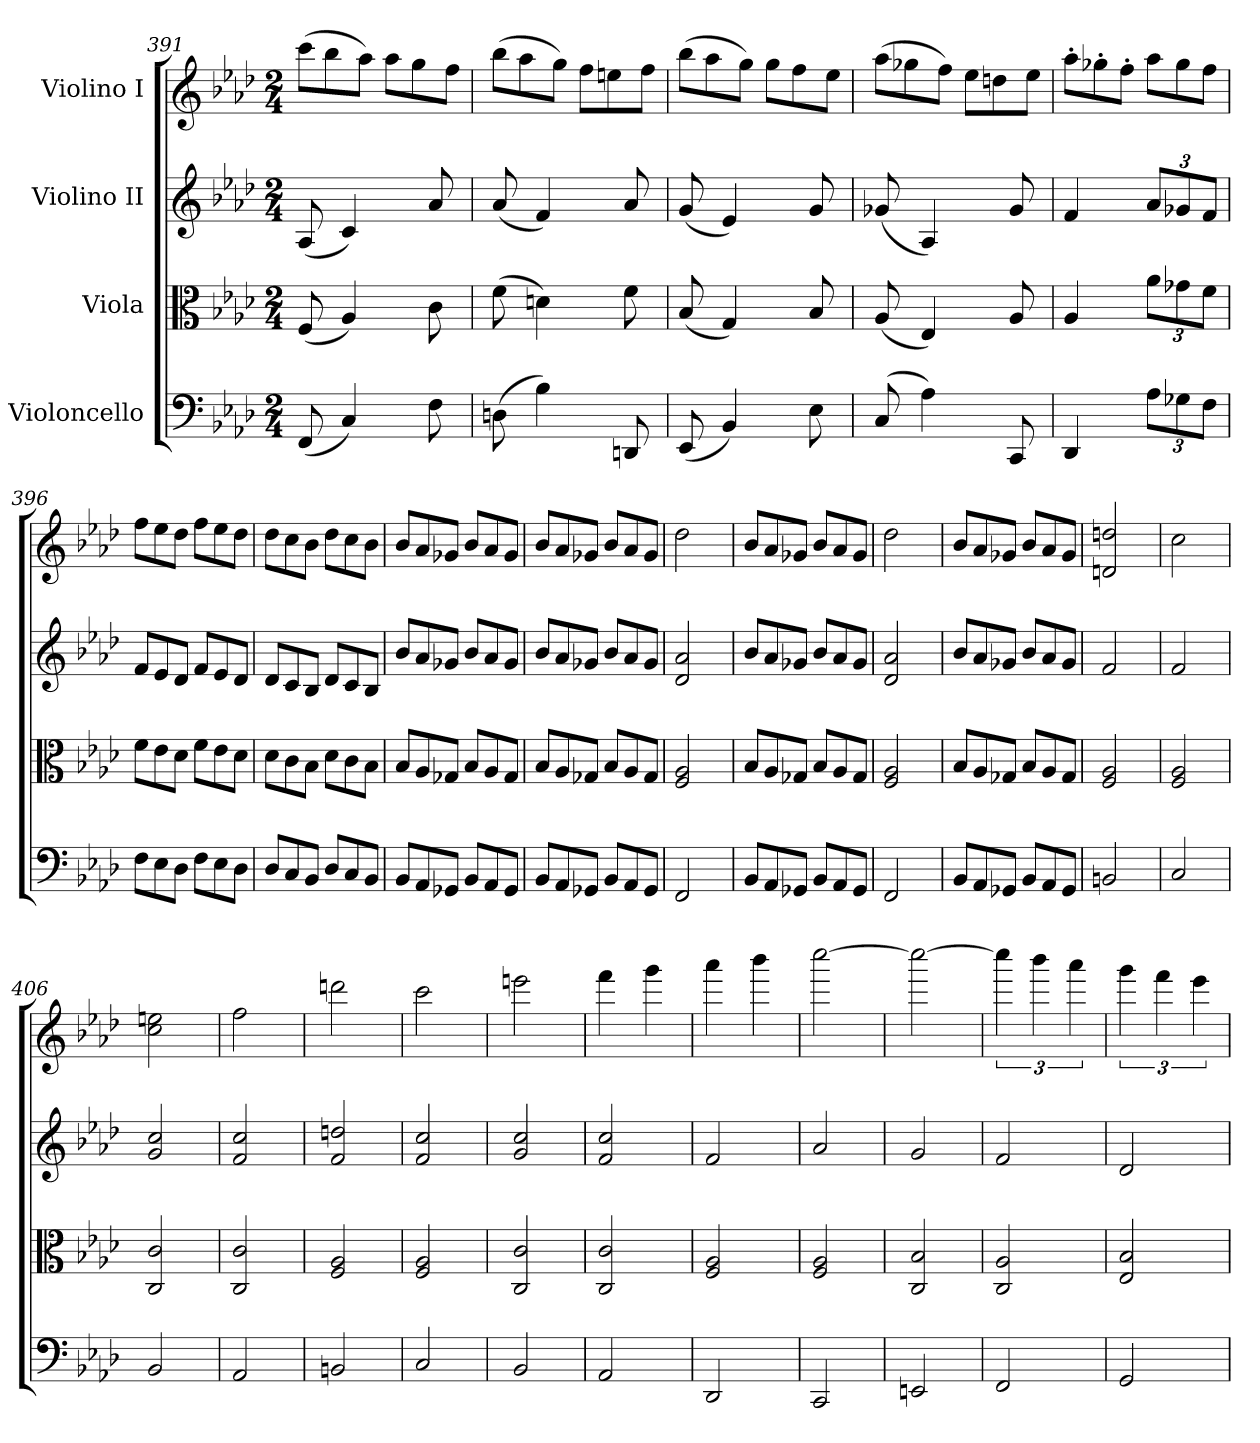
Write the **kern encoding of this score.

**kern	**kern	**kern	**kern
*part4	*part3	*part2	*part1
*staff4	*staff3	*staff2	*staff1
*I"Violoncello	*I"Viola	*I"Violino II	*I"Violino I
*clefF4	*clefC3	*clefG2	*clefG2
*k[b-e-a-d-]	*k[b-e-a-d-]	*k[b-e-a-d-]	*k[b-e-a-d-]
*M2/4	*M2/4	*M2/4	*M2/4
*	*	*	*Xtuplet
=391	=391	=391	=391
(8FF/	(8F/	(8A-/	(12ccc\L
.	.	.	12bb-\
4C/)	4A-/)	4c/)	.
.	.	.	12aa-\J)
.	.	.	12aa-\L
.	.	.	12gg\
8F\	8c\	8a-/	.
.	.	.	12ff\J
=392	=392	=392	=392
(8Dn\	(8f\	(8a-/	(12bb-\L
.	.	.	12aa-\
4B-\)	4dn\)	4f/)	.
.	.	.	12gg\J)
.	.	.	12ff\L
.	.	.	12een\
8DDn/	8f\	8a-/	.
.	.	.	12ff\J
=393	=393	=393	=393
(8EE-/	(8B-/	(8g/	(12bb-\L
.	.	.	12aa-\
4BB-/)	4G/)	4e-/)	.
.	.	.	12gg\J)
.	.	.	12gg\L
.	.	.	12ff\
8E-\	8B-/	8g/	.
.	.	.	12ee-\J
=394	=394	=394	=394
(8C/	(8A-/	(8g-X/	(12aa-\L
.	.	.	12gg-X\
4A-\)	4E-/)	4A-/)	.
.	.	.	12ff\J)
.	.	.	12ee-\L
.	.	.	12ddn\
8CC/	8A-/	8g-/	.
.	.	.	12ee-\J
=395	=395	=395	=395
4DD-/	4A-/	4f/	12aa-'\L
.	.	.	12gg-X'\
.	.	.	12ff'\J
*Xbrackettup	*Xbrackettup	*Xbrackettup	*
12A-\L	12a-\L	12a-/L	12aa-\L
12G-X\	12g-X\	12g-X/	12gg-\
12F\J	12f\J	12f/J	12ff\J
=396	=396	=396	=396
*Xtuplet	*Xtuplet	*Xtuplet	*
12F\L	12f\L	12f/L	12ff\L
12E-\	12e-\	12e-/	12ee-\
12D-\J	12d-\J	12d-/J	12dd-\J
12F\L	12f\L	12f/L	12ff\L
12E-\	12e-\	12e-/	12ee-\
12D-\J	12d-\J	12d-/J	12dd-\J
!!LO:LB:g=z
=397	=397	=397	=397
12D-/L	12d-\L	12d-/L	12dd-\L
12C/	12c\	12c/	12cc\
12BB-/J	12B-\J	12B-/J	12b-\J
12D-/L	12d-\L	12d-/L	12dd-\L
12C/	12c\	12c/	12cc\
12BB-/J	12B-\J	12B-/J	12b-\J
=398	=398	=398	=398
12BB-/L	12B-/L	12b-/L	12b-/L
12AA-/	12A-/	12a-/	12a-/
12GG-X/J	12G-X/J	12g-X/J	12g-X/J
12BB-/L	12B-/L	12b-/L	12b-/L
12AA-/	12A-/	12a-/	12a-/
12GG-/J	12G-/J	12g-/J	12g-/J
=399	=399	=399	=399
12BB-/L	12B-/L	12b-/L	12b-/L
12AA-/	12A-/	12a-/	12a-/
12GG-X/J	12G-X/J	12g-X/J	12g-X/J
12BB-/L	12B-/L	12b-/L	12b-/L
12AA-/	12A-/	12a-/	12a-/
12GG-/J	12G-/J	12g-/J	12g-/J
=400	=400	=400	=400
2FF/	2F/ 2A-/	2d-/ 2a-/	2dd-\
=401	=401	=401	=401
12BB-/L	12B-/L	12b-/L	12b-/L
12AA-/	12A-/	12a-/	12a-/
12GG-X/J	12G-X/J	12g-X/J	12g-X/J
12BB-/L	12B-/L	12b-/L	12b-/L
12AA-/	12A-/	12a-/	12a-/
12GG-/J	12G-/J	12g-/J	12g-/J
=402	=402	=402	=402
2FF/	2F/ 2A-/	2d-/ 2a-/	2dd-\
=403	=403	=403	=403
12BB-/L	12B-/L	12b-/L	12b-/L
12AA-/	12A-/	12a-/	12a-/
12GG-X/J	12G-X/J	12g-X/J	12g-X/J
12BB-/L	12B-/L	12b-/L	12b-/L
12AA-/	12A-/	12a-/	12a-/
12GG-/J	12G-/J	12g-/J	12g-/J
=404	=404	=404	=404
2BBn/	2F/ 2A-/	2f/	2dn/ 2ddn/
=405	=405	=405	=405
2C/	2F/ 2A-/	2f/	2cc\
=406	=406	=406	=406
2BB-/	2C/ 2c/	2g/ 2cc/	2cc\ 2een\
=407	=407	=407	=407
2AA-/	2C/ 2c/	2f/ 2cc/	2ff\
=408	=408	=408	=408
2BBn/	2F/ 2A-/	2f/ 2ddn/	2dddn\
=409	=409	=409	=409
2C/	2F/ 2A-/	2f/ 2cc/	2ccc\
=410	=410	=410	=410
2BB-/	2C/ 2c/	2g/ 2cc/	2eeen\
=411	=411	=411	=411
2AA-/	2C/ 2c/	2f/ 2cc/	4fff\
.	.	.	4ggg\
!!LO:LB:g=z
=412	=412	=412	=412
2DD-/	2F/ 2A-/	2f/	4aaa-\
.	.	.	4bbb-\
=413	=413	=413	=413
2CC/	2F/ 2A-/	2a-/	[2cccc\
=414	=414	=414	=414
2EEn/	2C/ 2B-/	2g/	2cccc\_
=415	=415	=415	=415
*	*	*	*tuplet
2FF/	2C/ 2A-/	2f/	6cccc\]
.	.	.	6bbb-\
.	.	.	6aaa-\
=416	=416	=416	=416
2GG/	2E-/ 2B-/	2d-/	6ggg\
.	.	.	6fff\
.	.	.	6eee-\
=	=	=	=
*-	*-	*-	*-
